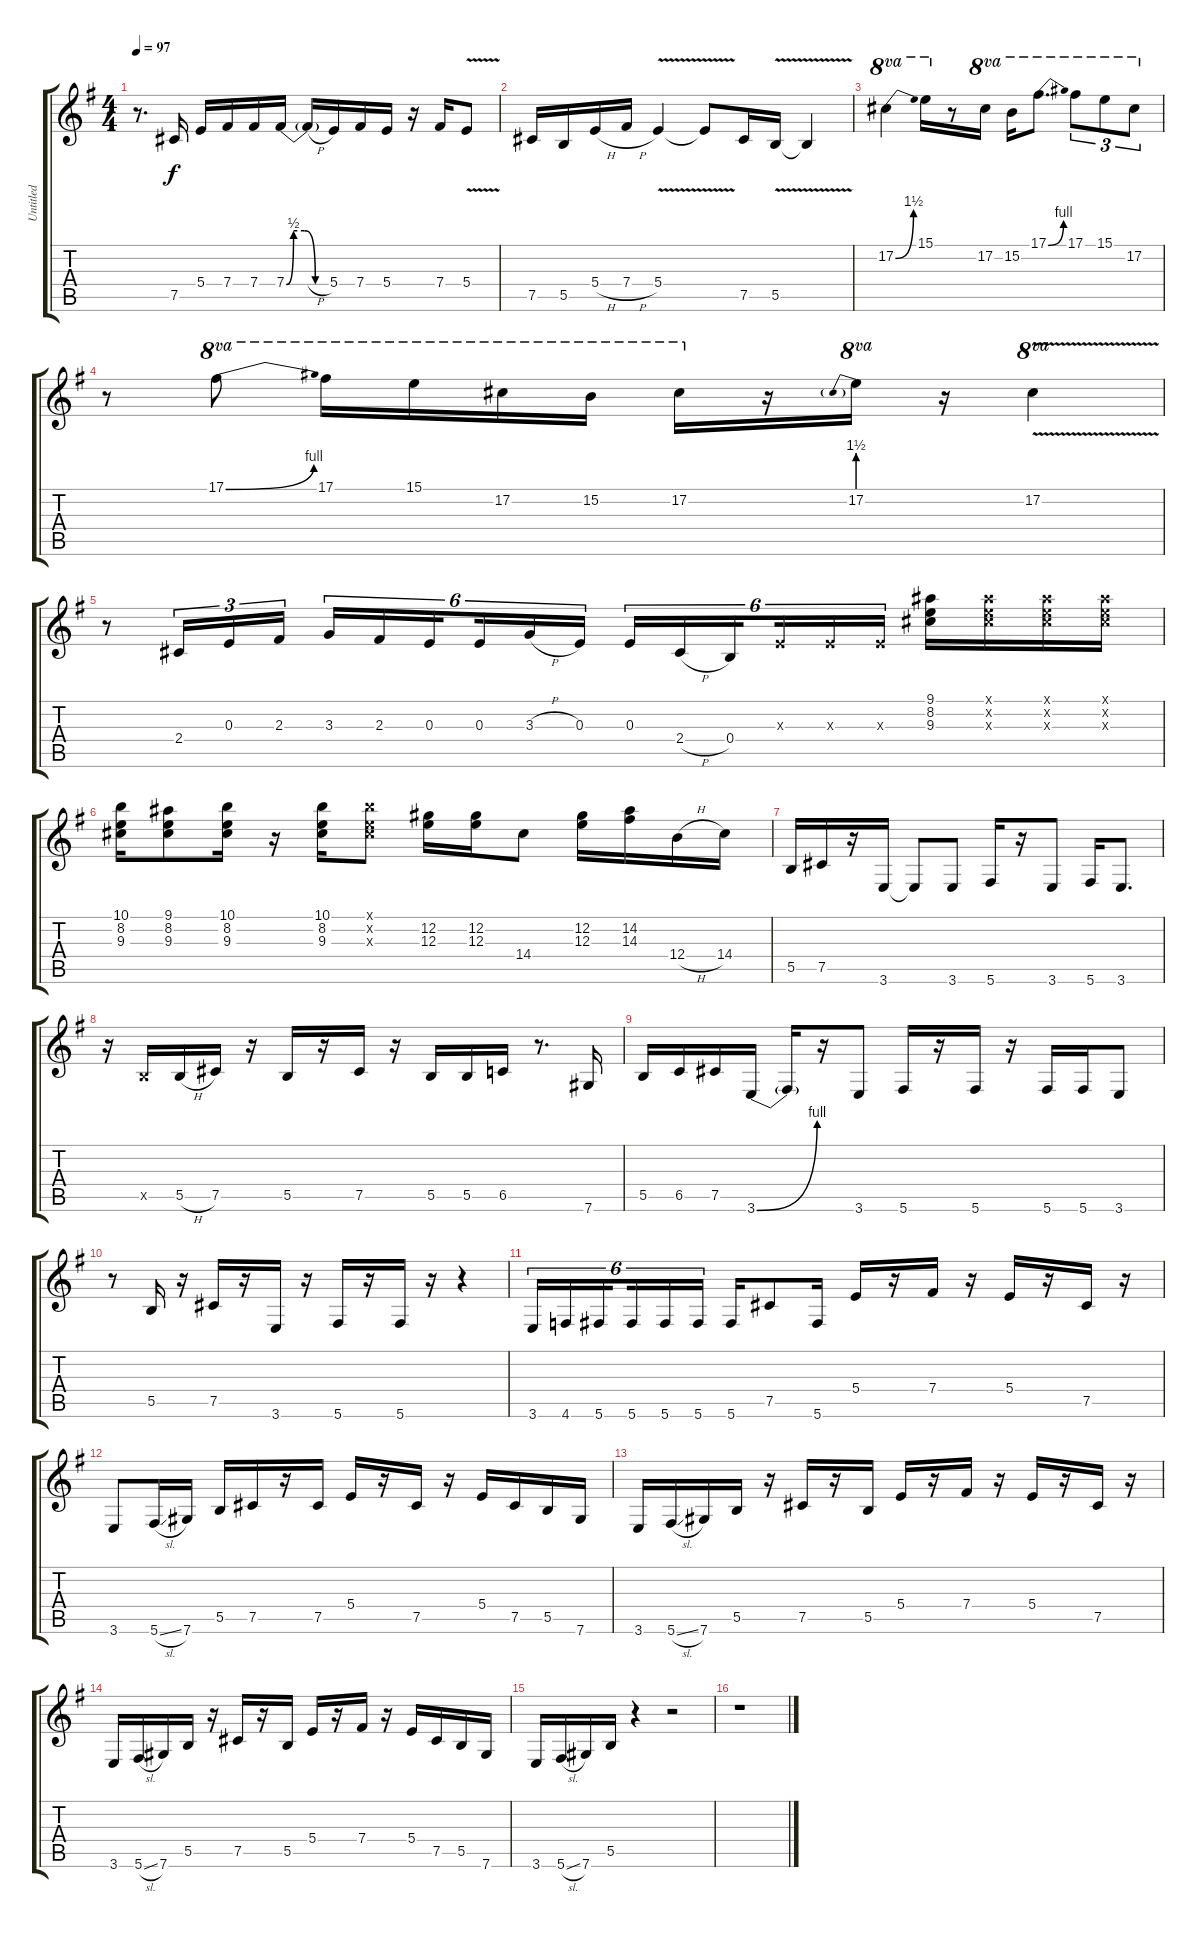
\track ("Untitled" "Untitled") {instrument distortionguitar}
\staff {score tabs}
\tuning (Db4 Ab3 E3 B2 Gb2 Db2) {hide}
\ts (4 4)
\tempo 97
\clef g2
\ks g
r.8{d dy f} 7.5.16 5.4.16 7.4.16 7.4.16 7.4{be (custom 0 0 10 2 25 2 40 0 60 0)}.16 7.4{h t}.16 5.4.16 7.4.16 5.4.16 r.16 7.4.16 5.4{v}.8 |
7.5.16 5.5.16 5.4{h}.16 7.4{h}.16 5.4{v}.4 5.4{v t}.8 7.5.16 5.5{v}.16 5.5{v t}.4 |
17.2{be (bend 0 0 60 6)}.4{ot 8va} 15.1.16{ot 8va} r.8 17.2.16{ot 8va} 15.2.16{ot 8va} 17.1{be (bend 0 0 60 4)}.8{d ot 8va} 17.1.8{tu (3 2) ot 8va} 15.1.8{tu (3 2) ot 8va} 17.2.8{tu (3 2) ot 8va} |
r.8 17.1{be (bend 0 0 60 4)}.8{ot 8va} 17.1.16{ot 8va} 15.1.16{ot 8va} 17.2.16{ot 8va} 15.2.16{ot 8va} 17.2.16{ot 8va} r.16 17.2{be (prebend 0 6 60 6)}.16{ot 8va} r.16 17.2{v}.4{ot 8va} |
r.8 2.4.16{tu (3 2)} 0.3.16{tu (3 2)} 2.3.16{tu (3 2)} 3.3.16{tu (6 4)} 2.3.16{tu (6 4)} 0.3.16{tu (6 4) beam splitsecondary} 0.3.16{tu (6 4)} 3.3{h}.16{tu (6 4)} 0.3.16{tu (6 4)} 0.3.16{tu (6 4)} 2.4{h}.16{tu (6 4)} 0.4.16{tu (6 4) beam splitsecondary} 0.3{x}.16{tu (6 4)} 0.3{x}.16{tu (6 4)} 0.3{x}.16{tu (6 4)} (9.1 8.2 9.3).16 (9.1{x} 8.2{x} 9.3{x}).16 (9.1{x} 8.2{x} 9.3{x}).16 (9.1{x} 8.2{x} 9.3{x}).16 |
(10.1 8.2 9.3).16 (9.1 8.2 9.3).8 (10.1 8.2 9.3).16 r.16 (10.1 8.2 9.3).16 (10.1{x} 8.2{x} 9.3{x}).8 (12.2 12.3).16 (12.2 12.3).16 14.4.8 (12.2 12.3).16 (14.2 14.3).16 12.4{h}.16 14.4.16 |
5.5.16 7.5.16 r.16 3.6.16 3.6{t}.8 3.6.8 5.6.16 r.16 3.6.8 5.6.16 3.6.8{d} |
r.16 5.5{x}.16 5.5{h}.16 7.5.16 r.16 5.5.16 r.16 7.5.16 r.16 5.5.16 5.5.16 6.5.16 r.8{d} 7.6.16 |
5.5.16 6.5.16 7.5.16 3.6{be (bend 0 0 60 4)}.16 3.6{t}.16 r.16 3.6.8 5.6.16 r.16 5.6.16 r.16 5.6.16 5.6.16 3.6.8 |
r.8 5.5.16 r.16 7.5.16 r.16 3.6.16 r.16 5.6.16 r.16 5.6.16 r.16 r.4 |
3.6.16{tu (6 4)} 4.6.16{tu (6 4)} 5.6.16{tu (6 4) beam splitsecondary} 5.6.16{tu (6 4)} 5.6.16{tu (6 4)} 5.6.16{tu (6 4)} 5.6.16 7.5.8 5.6.16 5.4.16 r.16 7.4.16 r.16 5.4.16 r.16 7.5.16 r.16 |
3.6.8 5.6{sl}.16 7.6.16 5.5.16 7.5.16 r.16 7.5.16 5.4.16 r.16 7.5.16 r.16 5.4.16 7.5.16 5.5.16 7.6.16 |
3.6.16 5.6{sl}.16 7.6.16 5.5.16 r.16 7.5.16 r.16 5.5.16 5.4.16 r.16 7.4.16 r.16 5.4.16 r.16 7.5.16 r.16 |
3.6.16 5.6{sl}.16 7.6.16 5.5.16 r.16 7.5.16 r.16 5.5.16 5.4.16 r.16 7.4.16 r.16 5.4.16 7.5.16 5.5.16 7.6.16 |
3.6.16 5.6{sl}.16 7.6.16 5.5.16 r.4 r.2 |
r.1
